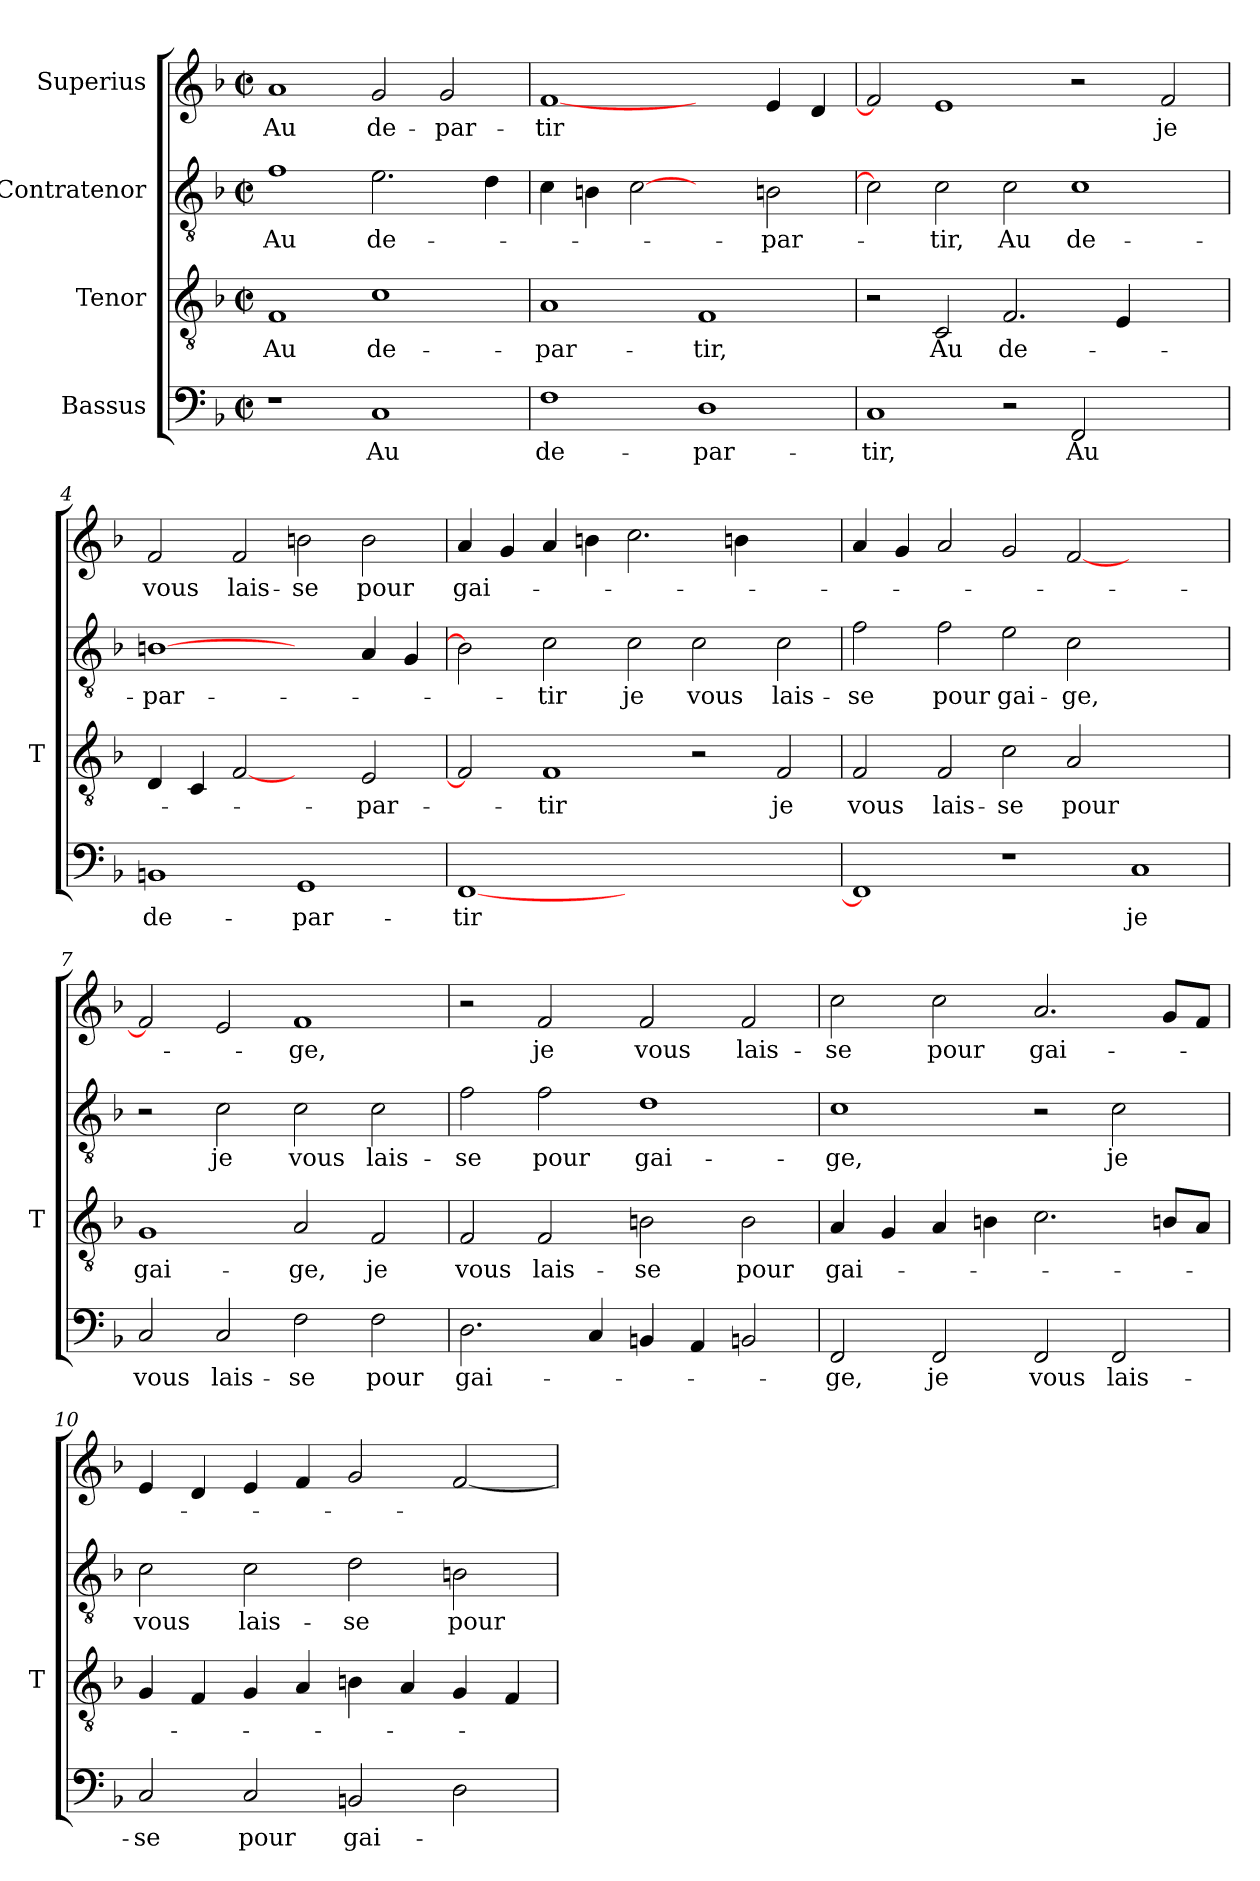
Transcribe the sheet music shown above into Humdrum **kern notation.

**kern	**text	**kern	**text	**kern	**text	**kern	**text
*part4	*part4	*part3	*part3	*part2	*part2	*part1	*part1
*staff4	*staff4	*staff3	*staff3	*staff2	*staff2	*staff1	*staff1
*I"Bassus	*	*I"Tenor	*	*I"Contratenor	*	*I"Superius	*
*	*	*I'T	*	*	*	*	*
*clefF4	*	*clefGv2	*	*clefGv2	*	*clefG2	*
*k[b-]	*	*k[b-]	*	*k[b-]	*	*k[b-]	*
*F:	*	*F:	*	*F:	*	*F:	*
*M2/2	*	*M2/2	*	*M2/2	*	*M2/2	*
*met(c|)	*	*met(c|)	*	*met(c|)	*	*met(c|)	*
=1	=1	=1	=1	=1	=1	=1	=1
1r	.	1F	-Au	1f	-Au	1a	-Au
1C	-Au	1c	de-	2.e	de-	2g	de-
.	.	.	.	.	.	2g	par-
.	.	.	.	4d	.	.	.
=2	=2	=2	=2	=2	=2	=2	=2
1F	de-	1A	par-	4c	.	[1f	-tir
.	.	.	.	4Bn	.	.	.
.	.	.	.	[2c	.	.	.
1D	par-	1F	-tir,	2ryy	.	2ryy	.
.	.	.	.	2Bn	par-	4e	.
.	.	.	.	.	.	4d	.
!!LO:PB:g=z
=3	=3	=3	=3	=3	=3	=3	=3
1C	-tir,	2r	.	2c]	.	2f]	.
.	.	2C	-Au	2c	-tir,	1e	.
2r	.	2.F	de-	2c	-Au	.	.
2FF	-Au	.	.	1c	de-	2r	.
.	.	4E	.	.	.	.	.
2ryy	.	2ryy	.	.	.	2f	-je
=4	=4	=4	=4	=4	=4	=4	=4
1BBn	de-	4D	.	[1Bn	par-	2f	-vous
.	.	4C	.	.	.	.	.
.	.	[2F	.	.	.	2f	lais-
1GG	par-	2ryy	.	2ryy	.	2bn	-se
.	.	2E	par-	4A	.	2b	-pour
.	.	.	.	4G	.	.	.
=5	=5	=5	=5	=5	=5	=5	=5
[1FF	-tir	2F]	.	2B]	.	4a	gai-
.	.	.	.	.	.	4g	.
.	.	1F	-tir	2c	-tir	4a	.
.	.	.	.	.	.	4bn	.
1.ryy	.	.	.	2c	-je	2.cc	.
.	.	2r	.	2c	-vous	.	.
.	.	.	.	.	.	4bn	.
.	.	2F	-je	2c	lais-	2ryy	.
=6	=6	=6	=6	=6	=6	=6	=6
1FF]	.	2F	-vous	2f	-se	4a	.
.	.	.	.	.	.	4g	.
.	.	2F	lais-	2f	-pour	2a	.
1r	.	2c	-se	2e	gai-	2g	.
.	.	2A	-pour	2c	-ge,	[2f	.
1C	-je	1ryy	.	1ryy	.	1ryy	.
=7	=7	=7	=7	=7	=7	=7	=7
2C	-vous	1G	gai-	2r	.	2f]	.
2C	lais-	.	.	2c	-je	2e	.
2F	-se	2A	-ge,	2c	-vous	1f	-ge,
2F	-pour	2F	-je	2c	lais-	.	.
=8	=8	=8	=8	=8	=8	=8	=8
2.D	gai-	2F	-vous	2f	-se	2r	.
.	.	2F	lais-	2f	-pour	2f	-je
4C	.	.	.	.	.	.	.
4BBn	.	2Bn	-se	1d	gai-	2f	-vous
4AA	.	.	.	.	.	.	.
2BBn	.	2B	-pour	.	.	2f	lais-
=9	=9	=9	=9	=9	=9	=9	=9
2FF	-ge,	4A	gai-	1c	-ge,	2cc	-se
.	.	4G	.	.	.	.	.
2FF	-je	4A	.	.	.	2cc	-pour
.	.	4Bn	.	.	.	.	.
2FF	-vous	2.c	.	2r	.	2.a	gai-
2FF	lais-	.	.	2c	-je	.	.
.	.	8BnL	.	.	.	8gL	.
.	.	8AJ	.	.	.	8fJ	.
!!LO:PB:g=z
=10	=10	=10	=10	=10	=10	=10	=10
2C	-se	4G	.	2c	-vous	4e	.
.	.	4F	.	.	.	4d	.
2C	-pour	4G	.	2c	lais-	4e	.
.	.	4A	.	.	.	4f	.
2BBn	gai-	4Bn	.	2d	-se	2g	.
.	.	4A	.	.	.	.	.
2D	.	4G	.	2Bn	-pour	[2f	.
.	.	4F	.	.	.	.	.
=	=	=	=	=	=	=	=
*-	*-	*-	*-	*-	*-	*-	*-
